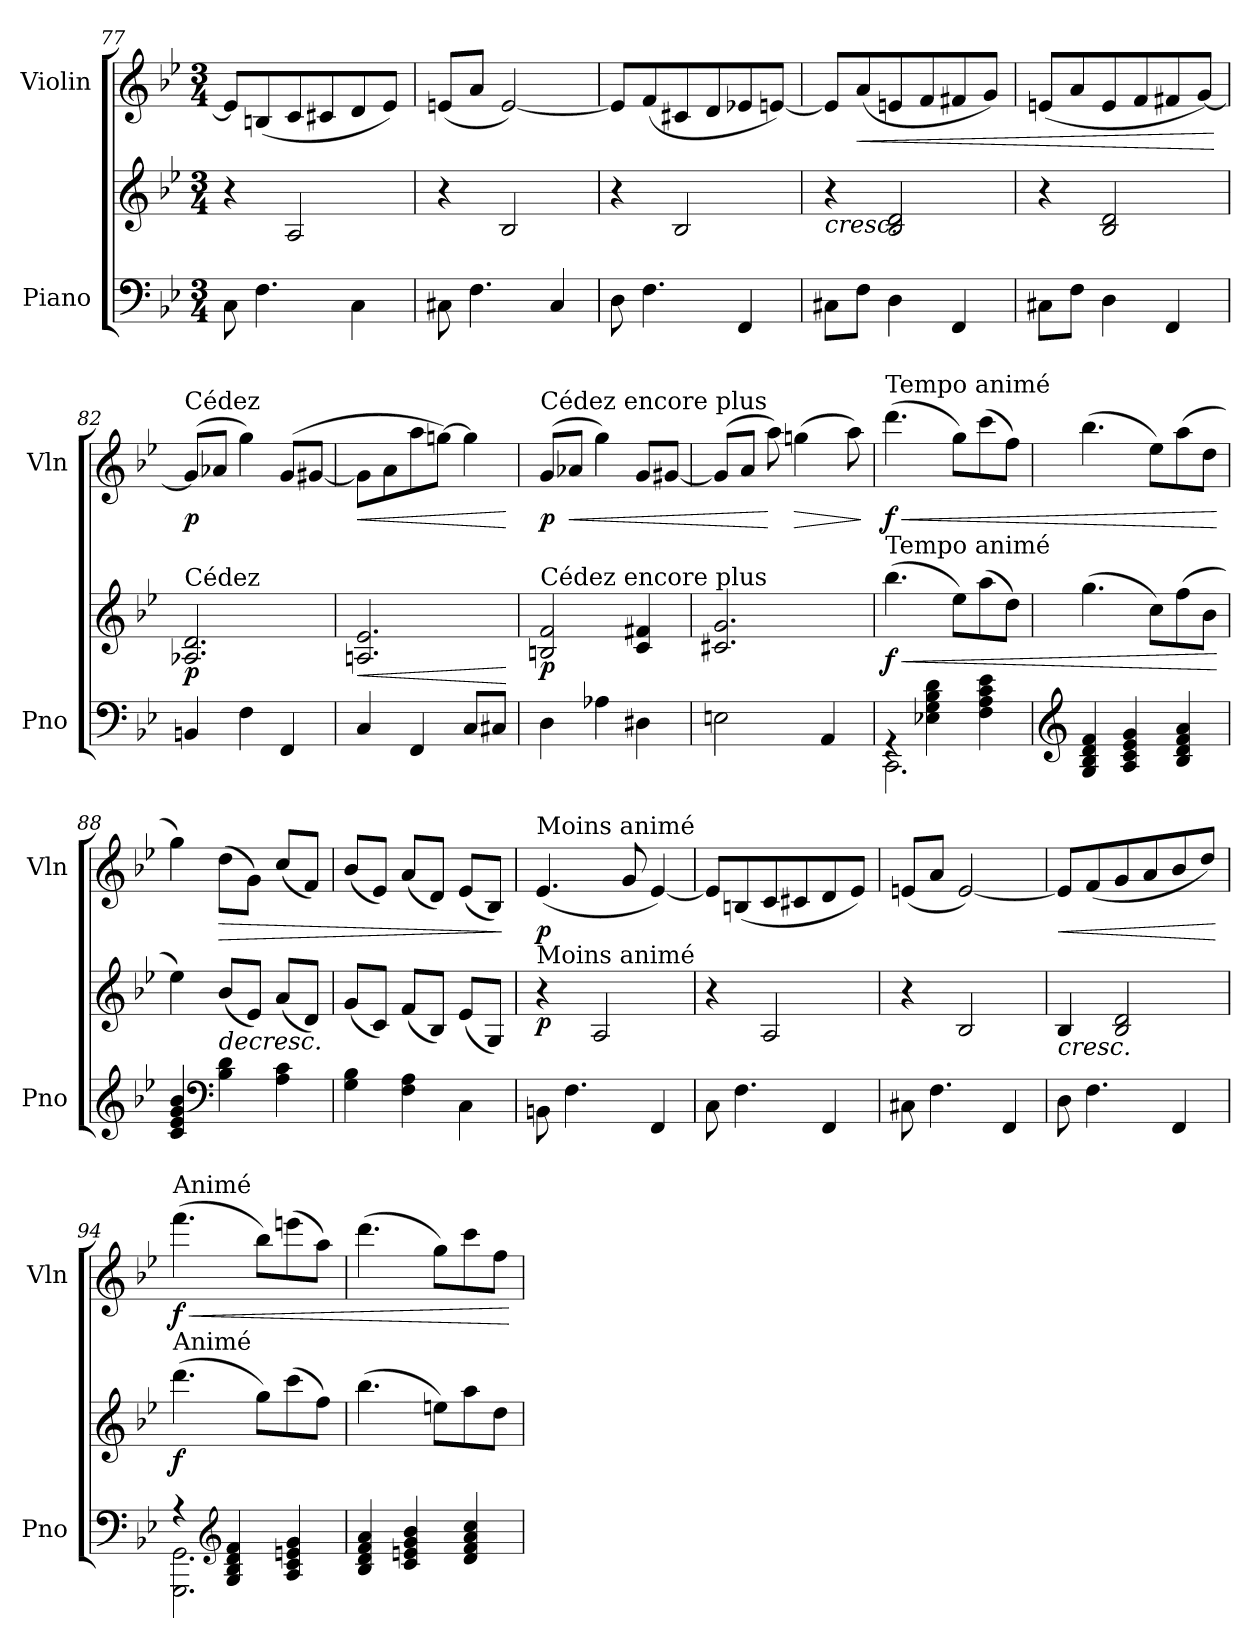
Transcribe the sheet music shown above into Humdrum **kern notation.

**kern	**kern	**dynam	**kern	**dynam
*part2	*part2	*part2	*part1	*part1
*staff3	*staff2	*staff2/3	*staff1	*staff1
*I"Piano	*	*	*I"Violin	*
*I'Pno	*	*	*I'Vln	*
*clefF4	*clefG2	*	*clefG2	*
*k[b-e-]	*k[b-e-]	*	*k[b-e-]	*
*M3/4	*M3/4	*	*M3/4	*
=77	=77	=77	=77	=77
8C\	4r	.	8e-/L]	.
4.F\	.	.	(<8Bn/	.
.	2A/	.	8c/	.
.	.	.	8c#X/	.
4C\	.	.	8d/	.
.	.	.	8e-/J)	.
=78	=78	=78	=78	=78
8C#X\	4r	.	(<8en/L	.
4.F\	.	.	8a/J	.
.	2B-/	.	[2e/)	.
4C#/	.	.	.	.
=79	=79	=79	=79	=79
8D\	4r	.	8e/L]	.
4.F\	.	.	(<8f/	.
.	2B-/	.	8c#X/	.
.	.	.	8d/	.
4FF/	.	.	8e-X/	.
.	.	.	[8en/J)	.
=80	=80	=80	=80	=80
!	!	!LO:HP:b	!	!
8C#X\L	4r	<	8e/L]	.
!	!	!	!	!LO:HP:b
8F\J	.	.	(<8a/	<
4D\	2B-/ 2d/	.	8en/	.
.	.	.	8f/	.
4FF/	.	.	8f#X/	.
.	.	.	8g/J)	.
=81	=81	=81	=81	=81
8C#X\L	4r	.	(<8en/L	.
8F\J	.	.	8a/	.
4D\	2B-/ 2d/	.	8e/	.
.	.	.	8f/	.
4FF/	.	.	8f#X/	.
.	.	.	[8g/J)	.
.	.	.	.	[
=82	=82	=82	=82	=82
!	!	!	!LO:TX:a:t=Cédez	!
!	!LO:TX:a:t=Cédez	!	!	!
!	!	!LO:DY:b	!	!LO:DY:b
4BBn/	2.A-X/ 2.d/	p	(>8g/L]	p
.	.	.	8a-X/J	.
4F\	.	.	4gg\)	.
4FF/	.	.	(<8g/L	.
.	.	.	[8g#X/J	.
=83	=83	=83	=83	=83
!	!	!LO:HP:b	!	!LO:HP:b
4C/	2.An/ 2.e-/	<	8g#\L]	<
.	.	.	8a\	.
4FF/	.	.	8aa\	.
.	.	.	[8ggn\J)	.
8C/L	.	.	4gg\]	.
8C#X/J	.	.	.	.
.	.	[	.	[
=84	=84	=84	=84	=84
!	!	!	!LO:TX:a:t=Cédez encore plus	!
!	!LO:TX:a:t=Cédez encore plus	!	!	!
!	!	!LO:DY:b	!	!LO:DY:b
4D\	2Bn/ 2f/	p	(>8g/L	p
!	!	!	!	!LO:HP:b
.	.	.	8a-X/J	<
4A-X\	.	.	4gg\)	.
4D#X\	4c/ 4f#X/	.	8g/L	.
.	.	.	[8g#X/J	.
=85	=85	=85	=85	=85
2En\	2.c#X/ 2.g/	.	(>8g#/L]	.
.	.	.	8a/J	.
.	.	.	8aa\)	[
!	!	!	!	!LO:HP:b
.	.	.	(>4ggn\	>
4AA/	.	.	.	.
.	.	.	8aa\)	.
.	.	.	.	]
=86	=86	=86	=86	=86
*^	*	*	*	*
!	!	!	!	!LO:TX:a:t=Tempo animé	!
!	!	!LO:TX:a:t=Tempo animé	!	!	!
!	!	!	!LO:HP:b	!	!LO:HP:b
!	!	!	!LO:DY:n=1:b	!	!LO:DY:n=1:b
4rGG	2.CC\	(>4.bb-\	< f	(>4.ddd\	< f
4E-X\ 4G\ 4B-\ 4d\	.	.	.	.	.
.	.	8ee-\L)	.	8gg\L)	.
4F\ 4A\ 4c\ 4e-\	.	(>8aa\	.	(>8ccc\	.
.	.	8dd\J)	.	8ff\J)	.
*v	*v	*	*	*	*
=87	=87	=87	=87	=87
*clefG2	*	*	*	*
4G/ 4B-/ 4d/ 4f/	(>4.gg\	.	(>4.bb-\	.
4A/ 4c/ 4e-/ 4g/	.	.	.	.
.	8cc\L)	.	8ee-\L)	.
4B-/ 4d/ 4f/ 4a/	(>8ff\	.	(>8aa\	.
.	8b-\J	.	8dd\J	.
.	.	[	.	[
=88	=88	=88	=88	=88
4c/ 4e-/ 4g/ 4b-/	4ee-\)	.	4gg\)	.
*clefF4	*	*	*	*
!	!	!LO:HP:b	!	!LO:HP:b
4B-\ 4d\	(<8b-/L	>	(>8dd\L	>
.	8e-/J)	.	8g\J)	.
4A\ 4c\	(<8a/L	.	(<8cc/L	.
.	8d/J)	.	8f/J)	.
=89	=89	=89	=89	=89
4G\ 4B-\	(<8g/L	.	(<8b-/L	.
.	8c/J)	.	8e-/J)	.
4F\ 4A\	(<8f/L	.	(<8a/L	.
.	8B-/J)	.	8d/J)	.
4C\	(<8e-/L	.	(<8e-/L	.
.	8G/J)	.	8B-/J)	.
.	.	[	.	]
=90	=90	=90	=90	=90
!	!	!	!LO:TX:a:t=Moins animé	!
!	!LO:TX:a:t=Moins animé	!	!	!
!	!	!LO:DY:b	!	!LO:DY:b
8BBn\	4r	p	(<4.e-/	p
4.F\	.	.	.	.
.	2A/	.	.	.
.	.	.	8g/	.
4FF/	.	.	[4e-/)	.
=91	=91	=91	=91	=91
8C\	4r	.	8e-/L]	.
4.F\	.	.	(<8Bn/	.
.	2A/	.	8c/	.
.	.	.	8c#X/	.
4FF/	.	.	8d/	.
.	.	.	8e-/J)	.
=92	=92	=92	=92	=92
8C#X\	4r	.	(<8en/L	.
4.F\	.	.	8a/J	.
.	2B-/	.	[2e/)	.
4FF/	.	.	.	.
=93	=93	=93	=93	=93
!	!	!LO:HP:b	!	!LO:HP:b
8D\	4B-/	<	8e/L]	<
4.F\	.	.	(<8f/	.
.	2B-/ 2d/	.	8g/	.
.	.	.	8a/	.
4FF/	.	.	8b-/	.
.	.	.	8dd/J)	.
.	.	]	.	[
=94	=94	=94	=94	=94
*^	*	*	*	*
!	!	!	!	!LO:TX:a:t=Animé	!
!	!	!LO:TX:a:t=Animé	!	!	!
!	!	!	!LO:DY:b	!	!LO:HP:b
!	!	!	!	!	!LO:DY:n=1:b
4r	2.GGG\ 2.GG\	(>4.ddd\	f	(>4.fff\	< f
*clefG2	*	*	*	*	*
4G/ 4B-/ 4d/ 4f/	.	.	.	.	.
.	.	8gg\L)	.	8bb-\L)	.
4A/ 4c/ 4en/ 4g/	.	(>8ccc\	.	(>8eeen\	.
.	.	8ff\J)	.	8aa\J)	.
*v	*v	*	*	*	*
=95	=95	=95	=95	=95
4B-/ 4d/ 4f/ 4a/	(>4.bb-\	.	(>4.ddd\	.
4c/ 4en/ 4g/ 4b-/	.	.	.	.
.	8een\L)	.	8gg\L)	.
4d/ 4f/ 4a/ 4cc/	8aa\	.	8ccc\	.
.	8dd\J	.	8ff\J	.
.	.	[	.	[
=	=	=	=	=
*-	*-	*-	*-	*-
